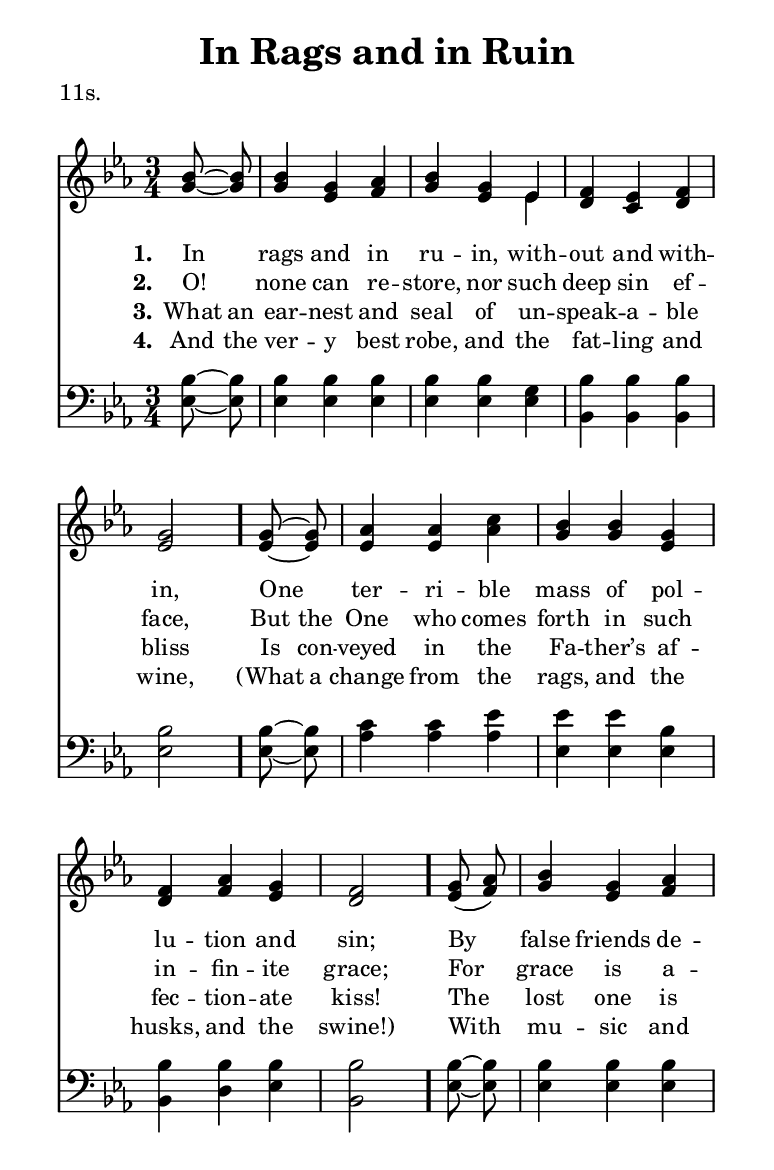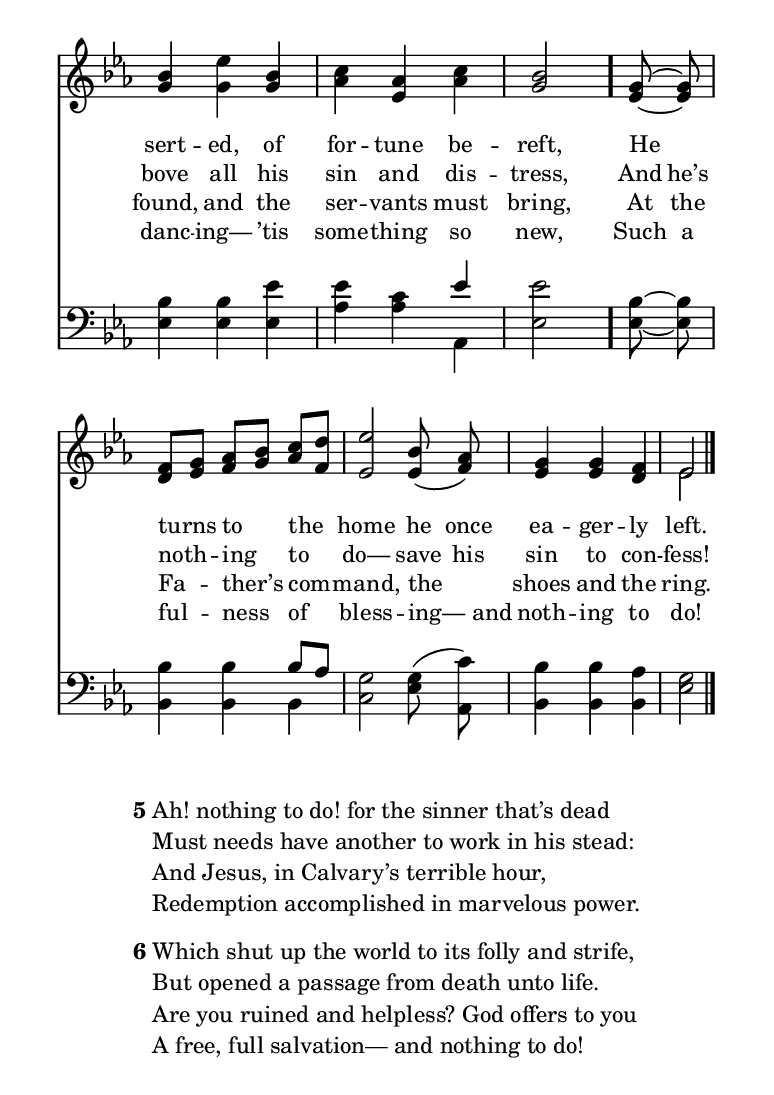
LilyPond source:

\include "common/global.ily"
\paper {
  \include "common/paper.ily"
  ragged-bottom = ##t
  ragged-last-bottom = ##t
  %systems-per-page = #(cond (is-eogsized 3) (#t #f))
  page-count = ##f
}

\header{
  hymnnumber = "26"
  title = "In Rags and in Ruin"
  tunename = "Comfort"
  meter = "11s."
  %poet = ""
  %composer = ""
  %copyright = ""
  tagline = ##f
}

% for fermata in MIDI
ta = { \tempo 4=90 }
tb = { \tempo 4=45 }

patternAA = { c8 ~ c8 | c4 c4 c4 | c4 c4 c4 | c4 c4 c4 | c2 }
patternAB = { c8( c8) | c4 c4 c4 | c4 c4 c4 | c4 c4 c4 | c2 }

patternBA = { c8 ~ c8 | c8[ c8] c8[ c8] c8[ c8] | c2 c8( c8) | c4 c4 c4 | c2 }
patternBB = { c8 ~ c8 | c4      c4      c8[ c8] | c2 c8( c8) | c4 c4 c4 | c2 }
patternBC = { c8 ~ c8 | c4      c4      c4      | c2 c8( c8) | c4 c4 c4 | c2 }

global = {
  \include "common/overrides.ily"
  \override Staff.TimeSignature.style = #'numbered
  \time 3/4
  \override Score.MetronomeMark.transparent = ##t % hide all fermata changes too
  \ta
  \key ees \major
  \partial 4
  \autoBeamOff
}

notesSoprano = {
\global
\relative c'' {

  \changePitch \patternAA { bes bes | bes g aes       | bes g ees   | f ees f | g   }
  \changePitch \patternAA { g g     | aes aes c       | bes bes g   | f aes g | f   }
  \changePitch \patternAB { g aes   | bes g aes       | bes ees bes | c aes c | bes }
  \changePitch \patternBA { g g     | f g aes bes c d | ees bes aes | g g f   | ees }

  \bar "|."

}
}

notesAlto = {
\global
\relative e' {

  \changePitch \patternAA { g g     | g ees f         | g ees ees | d c d       | ees }
  \changePitch \patternAA { ees ees | ees ees aes     | g g ees   | d f ees     | d   }
  \changePitch \patternAB { ees f   | g ees f         | g g g     | aes ees aes | g   }
  \changePitch \patternBA { ees ees | d ees f g aes f | ees ees f | ees ees d   | ees }

}
}

notesTenor = {
\global
\relative a {

  \changePitch \patternAA { bes bes | bes bes bes     | bes bes g   | bes bes bes | bes }
  \changePitch \patternAA { bes bes | c c ees         | ees ees bes | bes bes bes | bes }
  \changePitch \patternAA { bes bes | bes bes bes     | bes bes ees | ees c ees   | ees }
  \changePitch \patternBB { bes bes | bes bes bes aes | g g c       | bes bes aes | g   }

}
}

notesBass = {
\global
\relative f {

  \changePitch \patternAA { ees ees | ees ees ees | ees ees ees | bes bes bes  | ees  }
  \changePitch \patternAA { ees ees | aes aes aes | ees ees ees | bes d ees    | bes  }
  \changePitch \patternAA { ees ees | ees ees ees | ees ees ees | aes aes aes, | ees' }
  \changePitch \patternBC { ees ees | bes bes bes | c ees aes,  | bes bes bes  | ees  }

}
}

wordsA = \lyricmode {
\set stanza = "1."

In rags and in ru -- in, with -- out and with -- in, \bar "."
One ter -- ri -- ble mass of pol -- lu -- tion and sin; \bar "."
By false friends de -- sert -- ed, of for -- tune be -- reft, \bar "."
He turns to the home { \mon } he once { \moff } ea -- ger -- ly left. \bar "."

}

wordsB = \lyricmode {
\set stanza = "2."

O! none can re -- store, nor such deep sin ef -- face,
{ \mon } But the { \moff } One who comes forth in such in -- fin -- ite grace;
For grace is a -- bove all his sin and dis -- tress,
{ \mon } And he’s { \moff } noth -- ing to do— { \mon } save his { \moff } sin to con -- fess!

}

wordsC = \lyricmode {
\set stanza = "3."

{ \mon } What an { \moff } ear -- nest and seal of un -- speak -- a -- ble bliss
{ \mon } Is con -- veyed { \moff } in the Fa -- ther’s af -- fec -- tion -- ate kiss!
The lost one is found, and the ser -- vants must bring,
{ \mon } At the { \moff } Fa -- ther’s com -- mand, the shoes and the ring.

}

wordsD = \lyricmode {
\set stanza = "4."

{ \mon } And the { \moff } ver -- y best robe, and the fat -- ling and wine,
{ \mon } (What a { \moff } change from the rags, and the husks, and the swine!)
With mu -- sic and danc -- ing— ’tis some -- thing so new,
{ \mon } Such a { \moff } ful -- ness of bless -- ing— and noth -- ing to do!

}

wordsE = \markuplist {

\line { Ah! nothing to do! for the sinner that’s dead }
\line { Must needs have another to work in his stead: }
\line { And Jesus, in Calvary’s terrible hour,        }
\line { Redemption accomplished in marvelous power.   }

}

wordsF = \markuplist {

\line { Which shut up the world to its folly and strife, }
\line { But opened a passage from death unto life.       }
\line { Are you ruined and helpless? God offers to you   }
\line { A free, full salvation— and nothing to do!       }

}

\score {
  \context ChoirStaff <<
    \context Staff = upper <<
      \set ChoirStaff.systemStartDelimiter = #'SystemStartBar
      \set ChoirStaff.printPartCombineTexts = ##f
      \partcombine #'(2 . 9) \notesSoprano \notesAlto
      \context NullVoice = sopranos { \voiceOne << \notesSoprano >> }
      \context NullVoice = altos { \voiceTwo << \notesAlto >> }
      \context Lyrics = one   \lyricsto sopranos \wordsA
      \context Lyrics = two   \lyricsto sopranos \wordsB
      \context Lyrics = three \lyricsto sopranos \wordsC
      \context Lyrics = four  \lyricsto sopranos \wordsD
      %\context Lyrics = five  \lyricsto sopranos \wordsE
    >>
    \context Staff = men <<
      \clef bass
      \set ChoirStaff.printPartCombineTexts = ##f
      \partcombine #'(2 . 9) \notesTenor \notesBass
      \context NullVoice = tenors { \voiceOne << \notesTenor >> }
      \context NullVoice = basses { \voiceTwo << \notesBass >> }
    >>
  >>
  \layout {
    \include "common/layout.ily"
  }
  \midi{
    \include "common/midi.ily"
  }
}

\markup { \fill-line { \column {
  \line{ \bold 5 \column { \wordsE } } \combine \null \vspace #0.4
  \line{ \bold 6 \column { \wordsF } } %\combine \null \vspace #0.4
} } }

\version "2.19.49"  % necessary for upgrading to future LilyPond versions.

% vi:set et ts=2 sw=2 ai nocindent syntax=lilypond:
